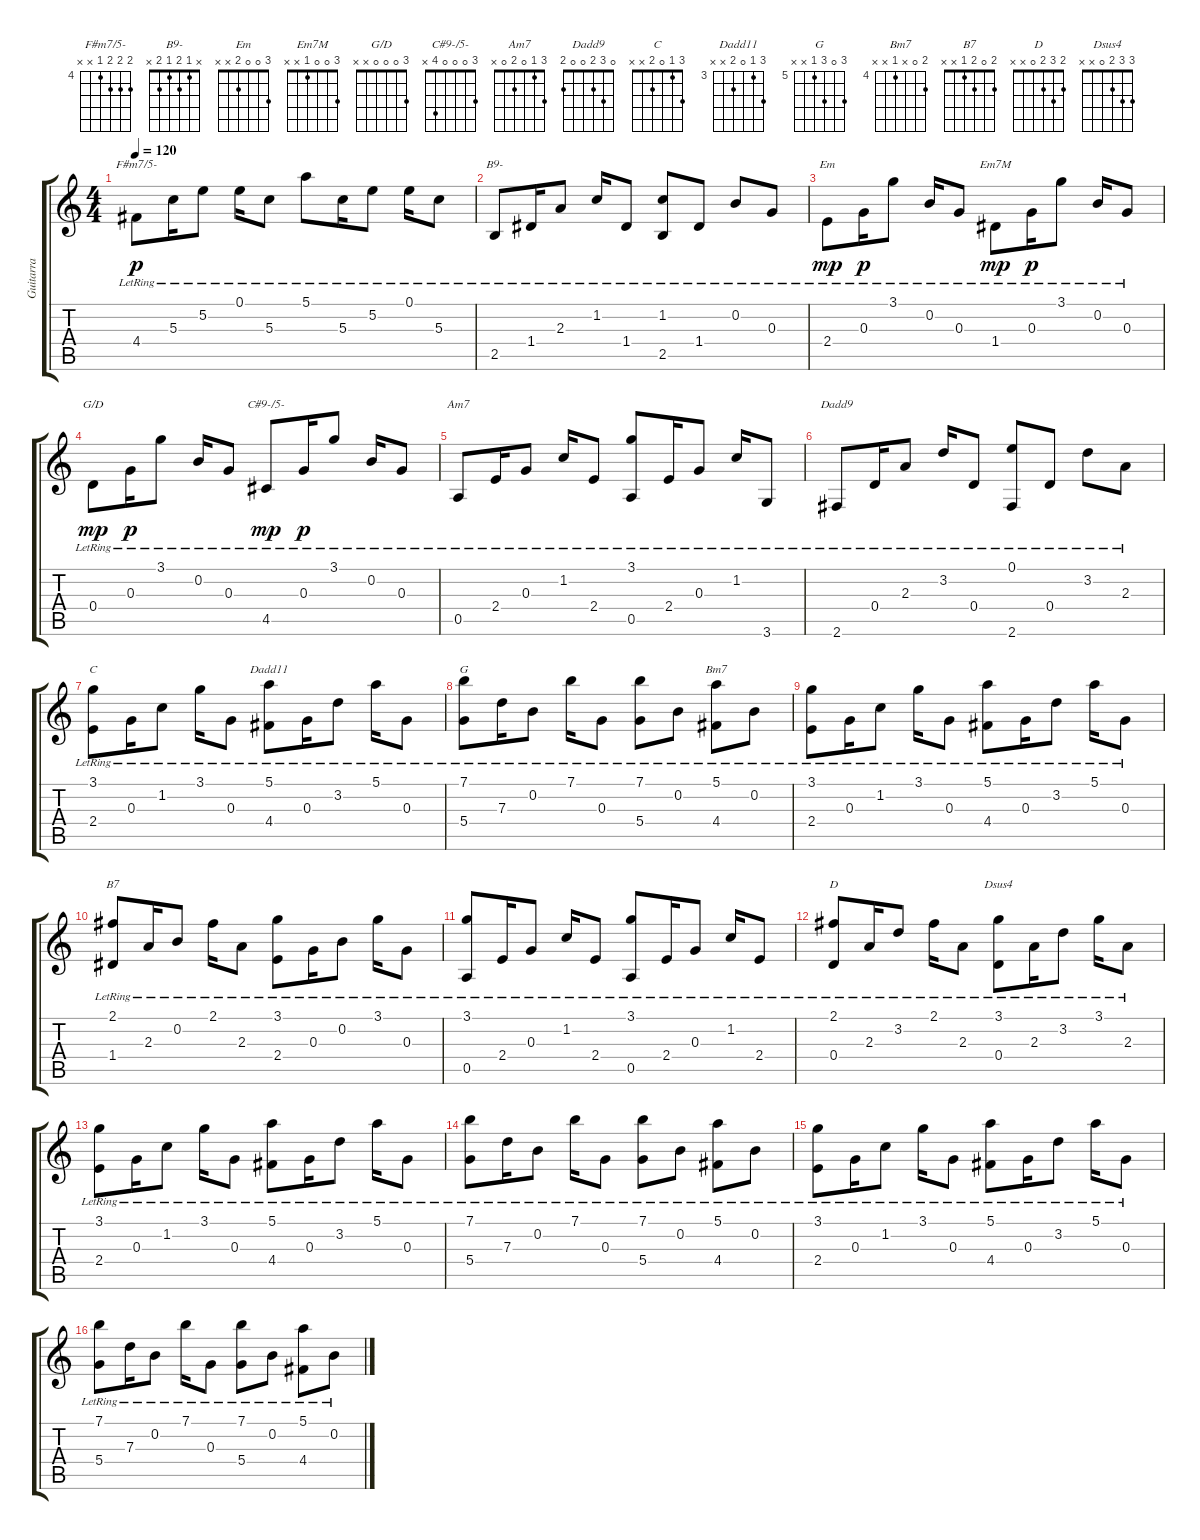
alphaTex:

\track ("Guitarra" "Guitarra") {instrument acousticguitarnylon}
\staff {score tabs}
\tuning (E4 B3 G3 D3 A2 E2) {hide}
\chord ("F#m7/5-" 5 5 5 4 x x) {firstfret 4}
\chord ("B9-" x 1 2 1 2 x)
\chord ("Em" 3 0 0 2 x x)
\chord ("Em7M" 3 0 0 1 x x)
\chord ("G/D" 3 0 0 0 x x)
\chord ("C#9-/5-" 3 0 0 0 4 x)
\chord ("Am7" 3 1 0 2 0 x)
\chord ("Dadd9" 0 3 2 0 0 2)
\chord ("C" 3 1 0 2 x x)
\chord ("Dadd11" 5 3 0 4 x x) {firstfret 3}
\chord ("G" 7 0 7 5 x x) {firstfret 5}
\chord ("Bm7" 5 0 x 4 x x) {firstfret 4}
\chord ("B7" 2 0 2 1 x x)
\chord ("D" 2 3 2 0 x x)
\chord ("Dsus4" 3 3 2 0 x x)
\ts (4 4)
\tempo 120
\clef g2
\ks c
4.4{lr}.8{ch "F#m7/5-" dy p} 5.3{lr}.16 5.2{lr}.8 0.1{lr}.16 5.3{lr}.8 5.1{lr}.8 5.3{lr}.16 5.2{lr}.8 0.1{lr}.16 5.3{lr}.8 |
2.5{lr}.8{ch "B9-"} 1.4{lr}.16 2.3{lr}.8 1.2{lr}.16 1.4{lr}.8 (1.2{lr} 2.5{lr}).8 1.4{lr}.8 0.2{lr}.8 0.3{lr}.8 |
2.4{lr}.8{ch "Em" dy mp} 0.3{lr}.16{dy p} 3.1{lr}.8 0.2{lr}.16 0.3{lr}.8 1.4{lr}.8{ch "Em7M" dy mp} 0.3{lr}.16{dy p} 3.1{lr}.8 0.2{lr}.16 0.3{lr}.8 |
0.4{lr}.8{ch "G/D" dy mp} 0.3{lr}.16{dy p} 3.1{lr}.8 0.2{lr}.16 0.3{lr}.8 4.5{lr}.8{ch "C#9-/5-" dy mp} 0.3{lr}.16{dy p} 3.1{lr}.8 0.2{lr}.16 0.3{lr}.8 |
0.5{lr}.8{ch "Am7"} 2.4{lr}.16 0.3{lr}.8 1.2{lr}.16 2.4{lr}.8 (3.1{lr} 0.5{lr}).8 2.4{lr}.16 0.3{lr}.8 1.2{lr}.16 3.6{lr}.8 |
2.6{lr}.8{ch "Dadd9"} 0.4{lr}.16 2.3{lr}.8 3.2{lr}.16 0.4{lr}.8 (0.1{lr} 2.6{lr}).8 0.4{lr}.8 3.2{lr}.8 2.3{lr}.8 |
(3.1{lr} 2.4{lr}).8{ch "C"} 0.3{lr}.16 1.2{lr}.8 3.1{lr}.16 0.3{lr}.8 (5.1{lr} 4.4{lr}).8{ch "Dadd11"} 0.3{lr}.16 3.2{lr}.8 5.1{lr}.16 0.3{lr}.8 |
(7.1{lr} 5.4{lr}).8{ch "G"} 7.3{lr}.16 0.2{lr}.8 7.1{lr}.16 0.3{lr}.8 (7.1{lr} 5.4{lr}).8 0.2{lr}.8 (5.1{lr} 4.4{lr}).8{ch "Bm7"} 0.2{lr}.8 |
(3.1{lr} 2.4{lr}).8 0.3{lr}.16 1.2{lr}.8 3.1{lr}.16 0.3{lr}.8 (5.1{lr} 4.4{lr}).8 0.3{lr}.16 3.2{lr}.8 5.1{lr}.16 0.3{lr}.8 |
(2.1{lr} 1.4{lr}).8{ch "B7"} 2.3{lr}.16 0.2{lr}.8 2.1{lr}.16 2.3{lr}.8 (3.1{lr} 2.4{lr}).8 0.3{lr}.16 0.2{lr}.8 3.1{lr}.16 0.3{lr}.8 |
(3.1{lr} 0.5{lr}).8 2.4{lr}.16 0.3{lr}.8 1.2{lr}.16 2.4{lr}.8 (3.1{lr} 0.5{lr}).8 2.4{lr}.16 0.3{lr}.8 1.2{lr}.16 2.4{lr}.8 |
(2.1{lr} 0.4{lr}).8{ch "D"} 2.3{lr}.16 3.2{lr}.8 2.1{lr}.16 2.3{lr}.8 (3.1{lr} 0.4{lr}).8{ch "Dsus4"} 2.3{lr}.16 3.2{lr}.8 3.1{lr}.16 2.3{lr}.8 |
(3.1{lr} 2.4{lr}).8 0.3{lr}.16 1.2{lr}.8 3.1{lr}.16 0.3{lr}.8 (5.1{lr} 4.4{lr}).8 0.3{lr}.16 3.2{lr}.8 5.1{lr}.16 0.3{lr}.8 |
(7.1{lr} 5.4{lr}).8 7.3{lr}.16 0.2{lr}.8 7.1{lr}.16 0.3{lr}.8 (7.1{lr} 5.4{lr}).8 0.2{lr}.8 (5.1{lr} 4.4{lr}).8 0.2{lr}.8 |
(3.1{lr} 2.4{lr}).8 0.3{lr}.16 1.2{lr}.8 3.1{lr}.16 0.3{lr}.8 (5.1{lr} 4.4{lr}).8 0.3{lr}.16 3.2{lr}.8 5.1{lr}.16 0.3{lr}.8 |
(7.1{lr} 5.4{lr}).8 7.3{lr}.16 0.2{lr}.8 7.1{lr}.16 0.3{lr}.8 (7.1{lr} 5.4{lr}).8 0.2{lr}.8 (5.1{lr} 4.4{lr}).8 0.2{lr}.8
